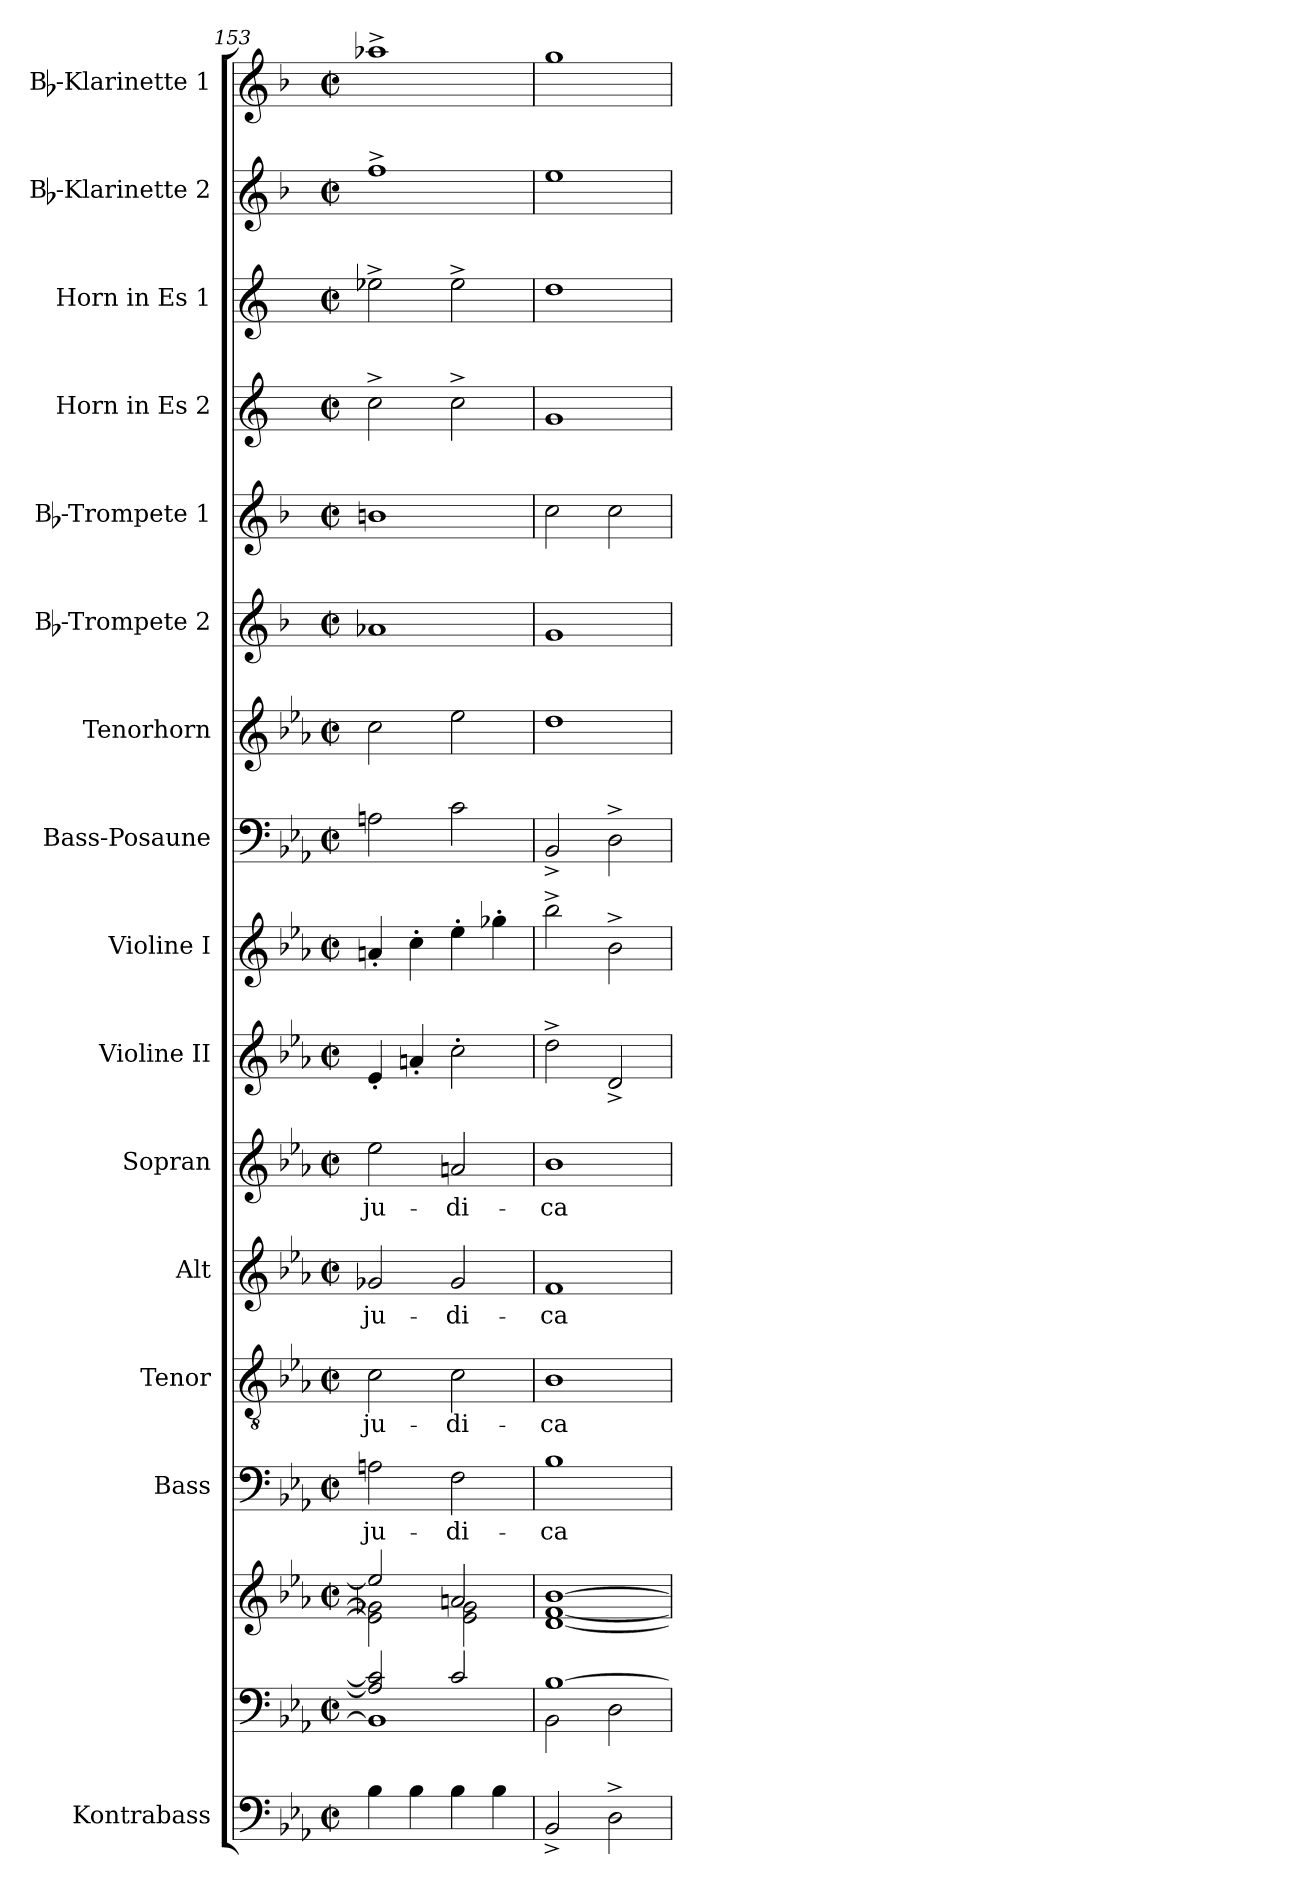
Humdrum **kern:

**kern	**kern	**kern	**kern	**text	**kern	**text	**kern	**text	**kern	**text	**kern	**kern	**kern	**kern	**kern	**kern	**kern	**kern	**kern	**kern
*part16	*part15	*part15	*part14	*part14	*part13	*part13	*part12	*part12	*part11	*part11	*part10	*part9	*part8	*part7	*part6	*part5	*part4	*part3	*part2	*part1
*staff17	*staff16	*staff15	*staff14	*staff14	*staff13	*staff13	*staff12	*staff12	*staff11	*staff11	*staff10	*staff9	*staff8	*staff7	*staff6	*staff5	*staff4	*staff3	*staff2	*staff1
*I"Kontrabass	*	*	*I"Bass	*	*I"Tenor	*	*I"Alt	*	*I"Sopran	*	*I"Violine II	*I"Violine I	*I"Bass-Posaune	*I"Tenorhorn	*I"Bb-Trompete 2	*I"Bb-Trompete 1	*I"Horn in Es 2	*I"Horn in Es 1	*I"Bb-Klarinette 2	*I"Bb-Klarinette 1
*I'Kb.	*	*	*I'B.	*	*I'T.	*	*I'A.	*	*I'S.	*	*I'Vl. II	*I'Vl. I	*I'B. Pos.	*I'T. Hrn.	*I'Bb Trp. 2	*I'Bb Trp. 1	*	*	*I'Bb Kl. 2	*I'Bb Kl. 1
*clefF4	*clefF4	*clefG2	*clefF4	*	*clefGv2	*	*clefG2	*	*clefG2	*	*clefG2	*clefG2	*clefF4	*clefG2	*clefG2	*clefG2	*clefG2	*clefG2	*clefG2	*clefG2
*ITrd7c12	*	*	*	*	*	*	*	*	*	*	*	*	*	*ITrd8c14	*ITrd1c2	*ITrd1c2	*ITrd5c9	*ITrd5c9	*ITrd1c2	*ITrd1c2
*k[b-e-a-]	*k[b-e-a-]	*k[b-e-a-]	*k[b-e-a-]	*	*k[b-e-a-]	*	*k[b-e-a-]	*	*k[b-e-a-]	*	*k[b-e-a-]	*k[b-e-a-]	*k[b-e-a-]	*k[b-e-a-]	*k[b-e-a-]	*k[b-e-a-]	*k[b-e-a-]	*k[b-e-a-]	*k[b-e-a-]	*k[b-e-a-]
*E-:	*E-:	*E-:	*E-:	*	*E-:	*	*E-:	*	*E-:	*	*E-:	*E-:	*E-:	*E-:	*E-:	*E-:	*E-:	*E-:	*E-:	*E-:
*M2/2	*M2/2	*M2/2	*M2/2	*	*M2/2	*	*M2/2	*	*M2/2	*	*M2/2	*M2/2	*M2/2	*M2/2	*M2/2	*M2/2	*M2/2	*M2/2	*M2/2	*M2/2
*met(c|)	*met(c|)	*met(c|)	*met(c|)	*	*met(c|)	*	*met(c|)	*	*met(c|)	*	*met(c|)	*met(c|)	*met(c|)	*met(c|)	*met(c|)	*met(c|)	*met(c|)	*met(c|)	*met(c|)	*met(c|)
=153	=153	=153	=153	=153	=153	=153	=153	=153	=153	=153	=153	=153	=153	=153	=153	=153	=153	=153	=153	=153
*	*^	*^	*	*	*	*	*	*	*	*	*	*	*	*	*	*	*	*	*	*
!	!	!	!	!	!	!LO:LY:b	!	!LO:LY:b	!	!LO:LY:b	!	!LO:LY:b	!	!	!	!	!	!	!	!	!	!
4BB-\	2A/] 2c/]	1BB-]	2ee-/]	2e-\] 2g-X\]	2An\	ju-	2c\	ju-	2g-X/	ju-	2ee-\	ju-	4e-'</	4an'</	2An\	2c\	1g-X	1an	2e-^>\	2g-X^>\	1ee-^>	1gg-X^>
4BB-\	.	.	.	.	.	.	.	.	.	.	.	.	4an'</	4cc'>\	.	.	.	.	.	.	.	.
!	!	!	!	!	!	!LO:LY:b	!	!LO:LY:b	!	!LO:LY:b	!	!LO:LY:b	!	!	!	!	!	!	!	!	!	!
4BB-\	2c/	.	2an/	2e-\ 2g-\	2F\	-di-	2c\	-di-	2g-/	-di-	2an/	-di-	2cc'>\	4ee-'>\	2c\	2e-\	.	.	2e-^>\	2g-^>\	.	.
4BB-\	.	.	.	.	.	.	.	.	.	.	.	.	.	4gg-X'>\	.	.	.	.	.	.	.	.
=154	=154	=154	=154	=154	=154	=154	=154	=154	=154	=154	=154	=154	=154	=154	=154	=154	=154	=154	=154	=154	=154	=154
!	!	!	!	!	!	!LO:LY:b	!	!LO:LY:b	!	!LO:LY:b	!	!LO:LY:b	!	!	!	!	!	!	!	!	!	!
2BBB-^</	[>1B-	2BB-\	[>1b-	[<1d [<1f	1B-	-ca-	1B-	-ca-	1f	-ca-	1b-	-ca-	2dd^>\	2bb-^>\	2BB-^</	1d	1f	2b-\	1B-	1f	1dd	1ff
2DD^>\	.	2D\	.	.	.	.	.	.	.	.	.	.	2d^</	2b-^>\	2D^>\	.	.	2b-\	.	.	.	.
*	*v	*v	*	*	*	*	*	*	*	*	*	*	*	*	*	*	*	*	*	*	*	*
*	*	*v	*v	*	*	*	*	*	*	*	*	*	*	*	*	*	*	*	*	*	*
=	=	=	=	=	=	=	=	=	=	=	=	=	=	=	=	=	=	=	=	=
*-	*-	*-	*-	*-	*-	*-	*-	*-	*-	*-	*-	*-	*-	*-	*-	*-	*-	*-	*-	*-
